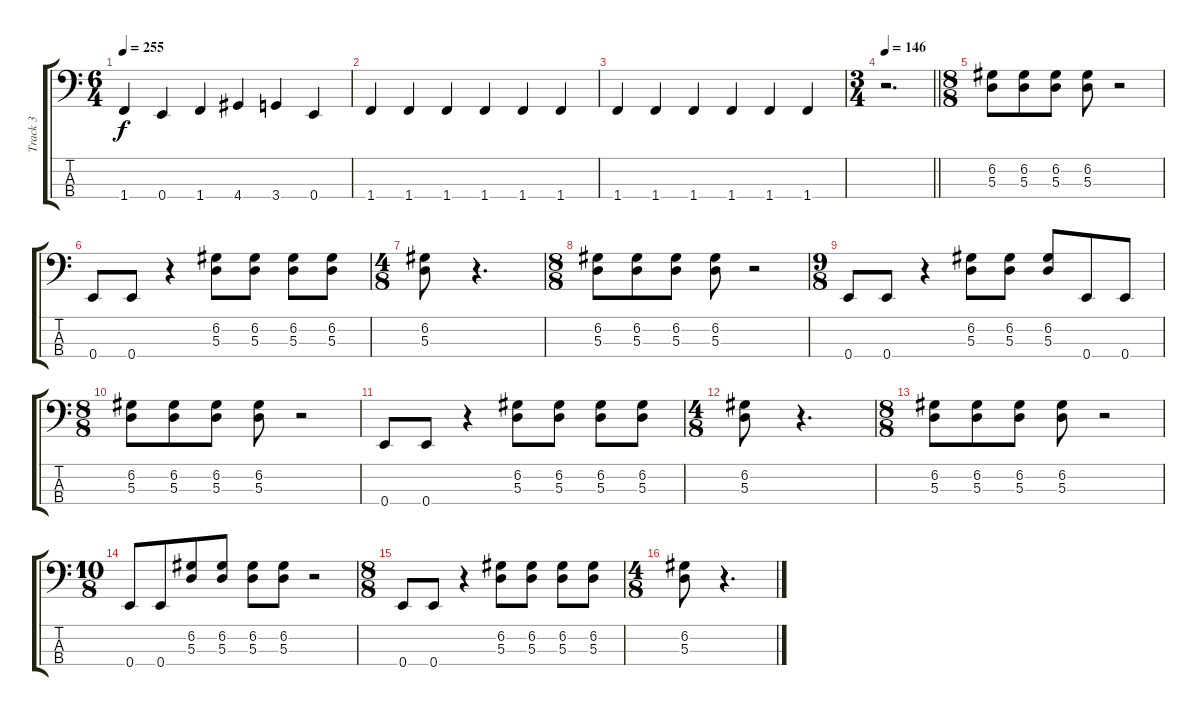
\track ("Track 3" "Track 3") {instrument slapbass2}
\staff {score tabs}
\tuning (G2 D2 A1 E1) {hide}
\ts (6 4)
\tempo 255
\clef f4
\ks c
1.4.4{dy f} 0.4.4 1.4.4 4.4.4 3.4.4 0.4.4 |
1.4.4 1.4.4 1.4.4 1.4.4 1.4.4 1.4.4 |
1.4.4 1.4.4 1.4.4 1.4.4 1.4.4 1.4.4 |
\ts (3 4)
\tempo 145
\tempo 146
\barLineRight lightlight
r.2{d} |
\ts (8 8)
(6.2 5.3).8 (6.2 5.3).8 (6.2 5.3).8 (6.2 5.3).8 r.2 |
0.4.8 0.4.8 r.4 (6.2 5.3).8 (6.2 5.3).8 (6.2 5.3).8 (6.2 5.3).8 |
\ts (4 8)
(6.2 5.3).8 r.4{d} |
\ts (8 8)
(6.2 5.3).8 (6.2 5.3).8 (6.2 5.3).8 (6.2 5.3).8 r.2 |
\ts (9 8)
0.4.8 0.4.8 r.4 (6.2 5.3).8 (6.2 5.3).8 (6.2 5.3).8 0.4.8 0.4.8 |
\ts (8 8)
(6.2 5.3).8 (6.2 5.3).8 (6.2 5.3).8 (6.2 5.3).8 r.2 |
0.4.8 0.4.8 r.4 (6.2 5.3).8 (6.2 5.3).8 (6.2 5.3).8 (6.2 5.3).8 |
\ts (4 8)
(6.2 5.3).8 r.4{d} |
\ts (8 8)
(6.2 5.3).8 (6.2 5.3).8 (6.2 5.3).8 (6.2 5.3).8 r.2 |
\ts (10 8)
0.4.8 0.4.8 (6.2 5.3).8 (6.2 5.3).8 (6.2 5.3).8 (6.2 5.3).8 r.2 |
\ts (8 8)
0.4.8 0.4.8 r.4 (6.2 5.3).8 (6.2 5.3).8 (6.2 5.3).8 (6.2 5.3).8 |
\ts (4 8)
(6.2 5.3).8 r.4{d}
